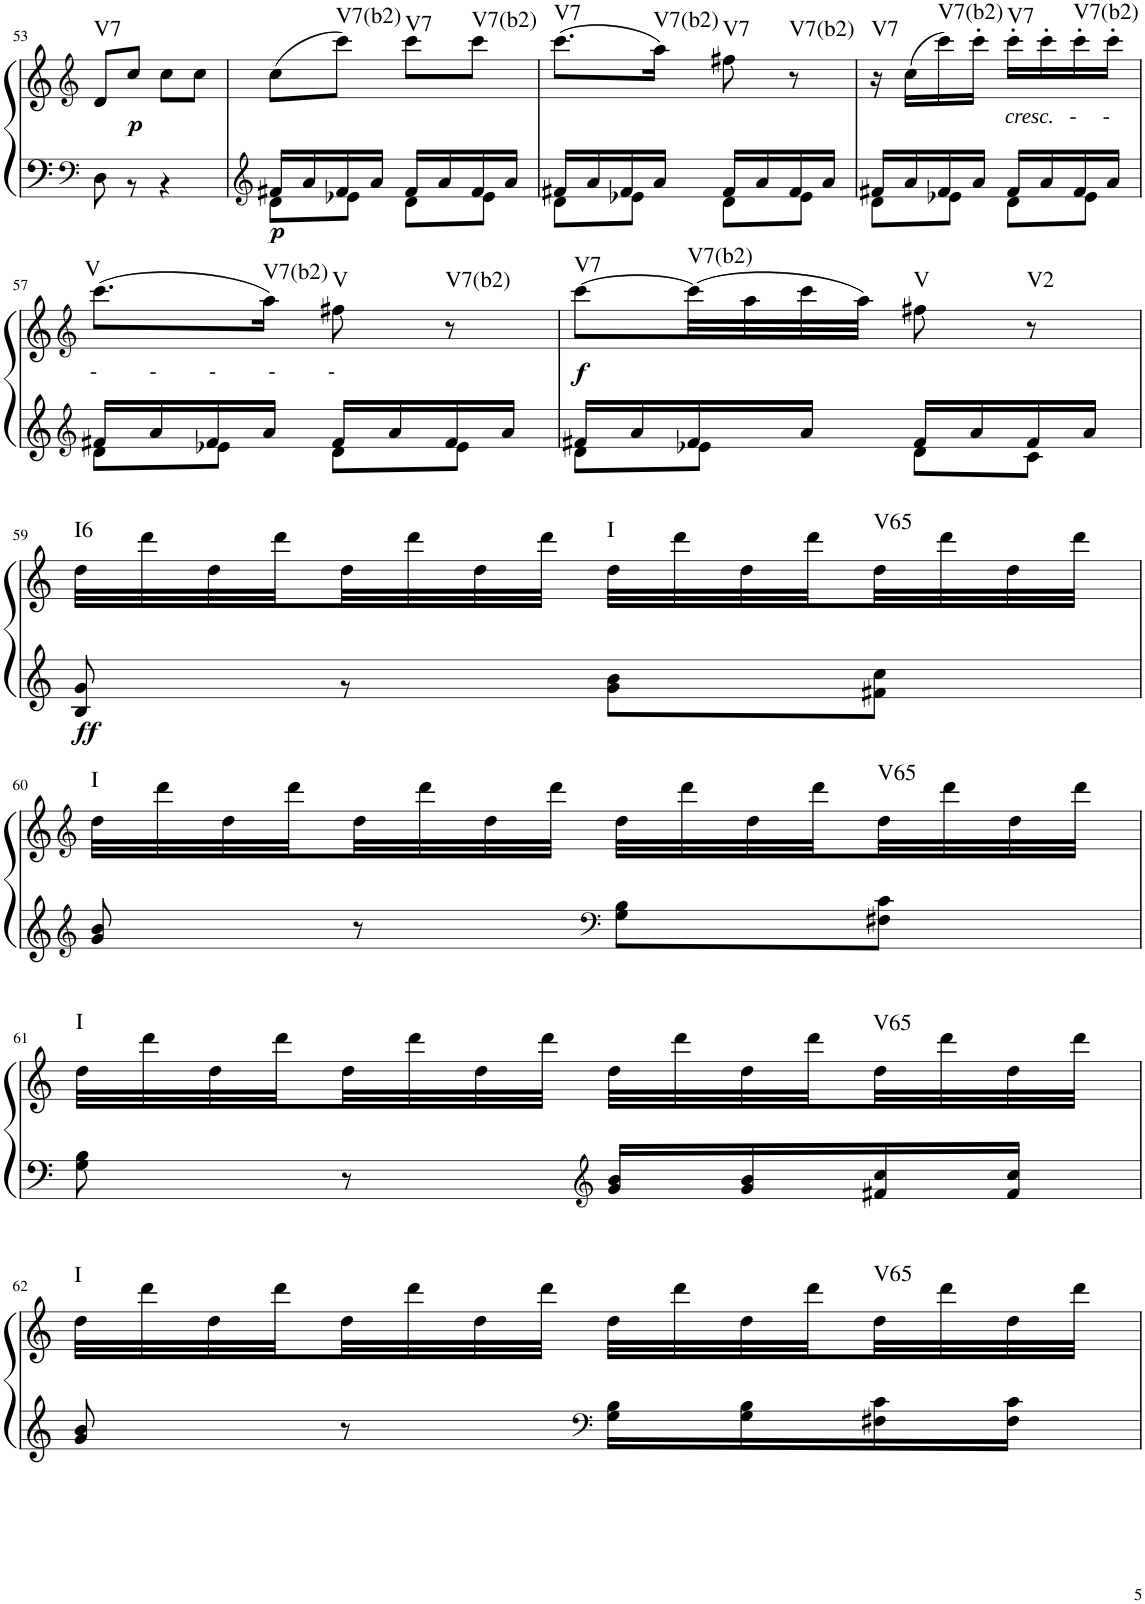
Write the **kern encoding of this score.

**kern	**kern	**dynam	**harte
*part1	*part1	*part1	*part1
*staff2	*staff1	*staff1/2	*
*I"Klavier linke Hand	*	*	*
!!LO:PB:g=z
*clefF4	*clefG2	*	*
*k[]	*k[]	*	*
*M2/4	*M2/4	*	*
=53	=53	=53	=53
*^	*	*	*
!	!	!	!	!LO:H:kt=V7
2ryy	8D\	8d/L	.	N
!	!	!	!LO:DY:b	!
.	8r	8cc/J	p	.
.	4r	8cc\L	.	.
.	.	8cc\J	.	.
=54	=54	=54	=54	=54
*clefG2	*	*	*	*
!	!	!	!LO:DY:b=2	!
16f#X/LL	8d\L	(8cc\L	p	.
16a/	.	.	.	.
!	!	!	!	!LO:H:kt=V7(b2)
16f#/	8e-X\J	8ccc\J)	.	N
16a/JJ	.	.	.	.
!	!	!	!	!LO:H:kt=V7
16f#/LL	8d\L	8ccc\L	.	N
16a/	.	.	.	.
!	!	!	!	!LO:H:kt=V7(b2)
16f#/	8e-\J	8ccc\J	.	N
16a/JJ	.	.	.	.
=55	=55	=55	=55	=55
!	!	!	!	!LO:H:kt=V7
16f#X/LL	8d\L	(8.ccc\L	.	N
16a/	.	.	.	.
16f#/	8e-X\J	.	.	.
!	!	!	!	!LO:H:kt=V7(b2)
16a/JJ	.	16aa\Jk)	.	N
!	!	!	!	!LO:H:kt=V7
16f#/LL	8d\L	8ff#X\	.	N
16a/	.	.	.	.
!	!	!	!	!LO:H:kt=V7(b2)
16f#/	8e-\J	8r	.	N
16a/JJ	.	.	.	.
=56	=56	=56	=56	=56
!	!	!	!	!LO:H:kt=V7
16f#X/LL	8d\L	16r	.	N
16a/	.	(16cc\LL	.	.
!	!	!	!	!LO:H:kt=V7(b2)
16f#/	8e-X\J	16ccc\)	.	N
16a/JJ	.	16ccc'\JJ	.	.
!	!	!LO:TX:b:i:t=cresc.   -     -	!	!LO:H:kt=V7
16f#/LL	8d\L	16ccc'\LL	.	N
16a/	.	16ccc'\	.	.
!	!	!	!	!LO:H:kt=V7(b2)
16f#/	8e-\J	16ccc'\	.	N
16a/JJ	.	16ccc'\JJ	.	.
!!LO:LB:g=z
=57	=57	=57	=57	=57
*clefG2	*	*clefG2	*	*
!	!	!LO:TX:b:i:t=-          -          -          -          -	!	!LO:H:kt=V
16f#X/LL	8d\L	(8.ccc\L	.	N
16a/	.	.	.	.
16f#/	8e-X\J	.	.	.
!	!	!	!	!LO:H:kt=V7(b2)
16a/JJ	.	16aa\Jk)	.	N
!	!	!	!	!LO:H:kt=V
16f#/LL	8d\L	8ff#X\	.	N
16a/	.	.	.	.
!	!	!	!	!LO:H:kt=V7(b2)
16f#/	8e-\J	8r	.	N
16a/JJ	.	.	.	.
=58	=58	=58	=58	=58
!	!	!	!LO:DY:b	!LO:H:kt=V7
16f#X/LL	8d\L	[8ccc\L	f	N
16a/	.	.	.	.
!	!	!	!	!LO:H:kt=V7(b2)
16f#/	8e-X\J	(32ccc\LL]	.	N
.	.	32aa\	.	.
16a/JJ	.	32ccc\	.	.
.	.	32aa\JJJ)	.	.
!	!	!	!	!LO:H:kt=V
16f#/LL	8d\L	8ff#X\	.	N
16a/	.	.	.	.
!	!	!	!	!LO:H:kt=V2
16f#/	8c\J	8r	.	N
16a/JJ	.	.	.	.
!!LO:LB:g=z
=59	=59	=59	=59	=59
!	!	!	!LO:DY:b=2	!LO:H:kt=I6
2ryy	8B/ 8g/	32dd\LLL	ff	N
.	.	32ddd\	.	.
.	.	32dd\	.	.
.	.	32ddd\	.	.
.	8r	32dd\	.	.
.	.	32ddd\	.	.
.	.	32dd\	.	.
.	.	32ddd\JJJ	.	.
!	!	!	!	!LO:H:kt=I
.	8g\ 8b\L	32dd\LLL	.	N
.	.	32ddd\	.	.
.	.	32dd\	.	.
.	.	32ddd\	.	.
!	!	!	!	!LO:H:kt=V65
.	8f#X\ 8cc\J	32dd\	.	N
.	.	32ddd\	.	.
.	.	32dd\	.	.
.	.	32ddd\JJJ	.	.
*v	*v	*	*	*
!!LO:LB:g=z
=60	=60	=60	=60
*clefG2	*clefG2	*	*
!	!	!	!LO:H:kt=I
8g/ 8b/	32dd\LLL	.	N
.	32ddd\	.	.
.	32dd\	.	.
.	32ddd\	.	.
8r	32dd\	.	.
.	32ddd\	.	.
.	32dd\	.	.
.	32ddd\JJJ	.	.
*clefF4	*	*	*
8G\ 8B\L	32dd\LLL	.	.
.	32ddd\	.	.
.	32dd\	.	.
.	32ddd\	.	.
!	!	!	!LO:H:kt=V65
8F#X\ 8c\J	32dd\	.	N
.	32ddd\	.	.
.	32dd\	.	.
.	32ddd\JJJ	.	.
!!LO:LB:g=z
=61	=61	=61	=61
!	!	!	!LO:H:kt=I
8G\ 8B\	32dd\LLL	.	N
.	32ddd\	.	.
.	32dd\	.	.
.	32ddd\	.	.
8r	32dd\	.	.
.	32ddd\	.	.
.	32dd\	.	.
.	32ddd\JJJ	.	.
*clefG2	*	*	*
16g/ 16b/LL	32dd\LLL	.	.
.	32ddd\	.	.
16g/ 16b/	32dd\	.	.
.	32ddd\	.	.
!	!	!	!LO:H:kt=V65
16f#X/ 16cc/	32dd\	.	N
.	32ddd\	.	.
16f#/ 16cc/JJ	32dd\	.	.
.	32ddd\JJJ	.	.
!!LO:LB:g=z
=62	=62	=62	=62
!	!	!	!LO:H:kt=I
8g/ 8b/	32dd\LLL	.	N
.	32ddd\	.	.
.	32dd\	.	.
.	32ddd\	.	.
8r	32dd\	.	.
.	32ddd\	.	.
.	32dd\	.	.
.	32ddd\JJJ	.	.
*clefF4	*	*	*
16G\ 16B\LL	32dd\LLL	.	.
.	32ddd\	.	.
16G\ 16B\	32dd\	.	.
.	32ddd\	.	.
!	!	!	!LO:H:kt=V65
16F#X\ 16c\	32dd\	.	N
.	32ddd\	.	.
16F#\ 16c\JJ	32dd\	.	.
.	32ddd\JJJ	.	.
=	=	=	=
*-	*-	*-	*-
